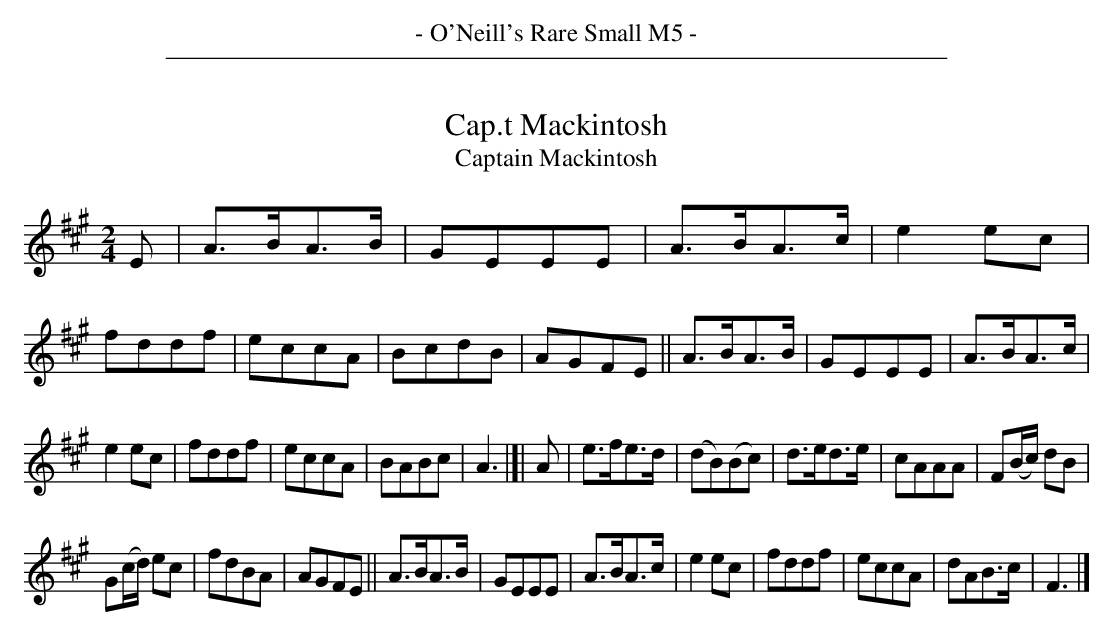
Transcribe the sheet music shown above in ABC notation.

X:1
T: Cap.t Mackintosh
T: Captain Mackintosh
M: 2/4
L: 1/8
K: A
E |\
A>BA>B | GEEE | A>BA>c | e2ec | fddf | eccA | BcdB | AGFE || A>BA>B | GEEE | A>BA>c |
e2ec | fddf | eccA | BABc | A3 |[| A | e>fe>d | (dB)(Bc) | d>ed>e | cAAA | F(B/c/) dB |
G(c/d/) ec | fdBA | AGFE || A>BA>B | GEEE | A>BA>c | e2ec | fddf | eccA | dAB>c | F3 |]
